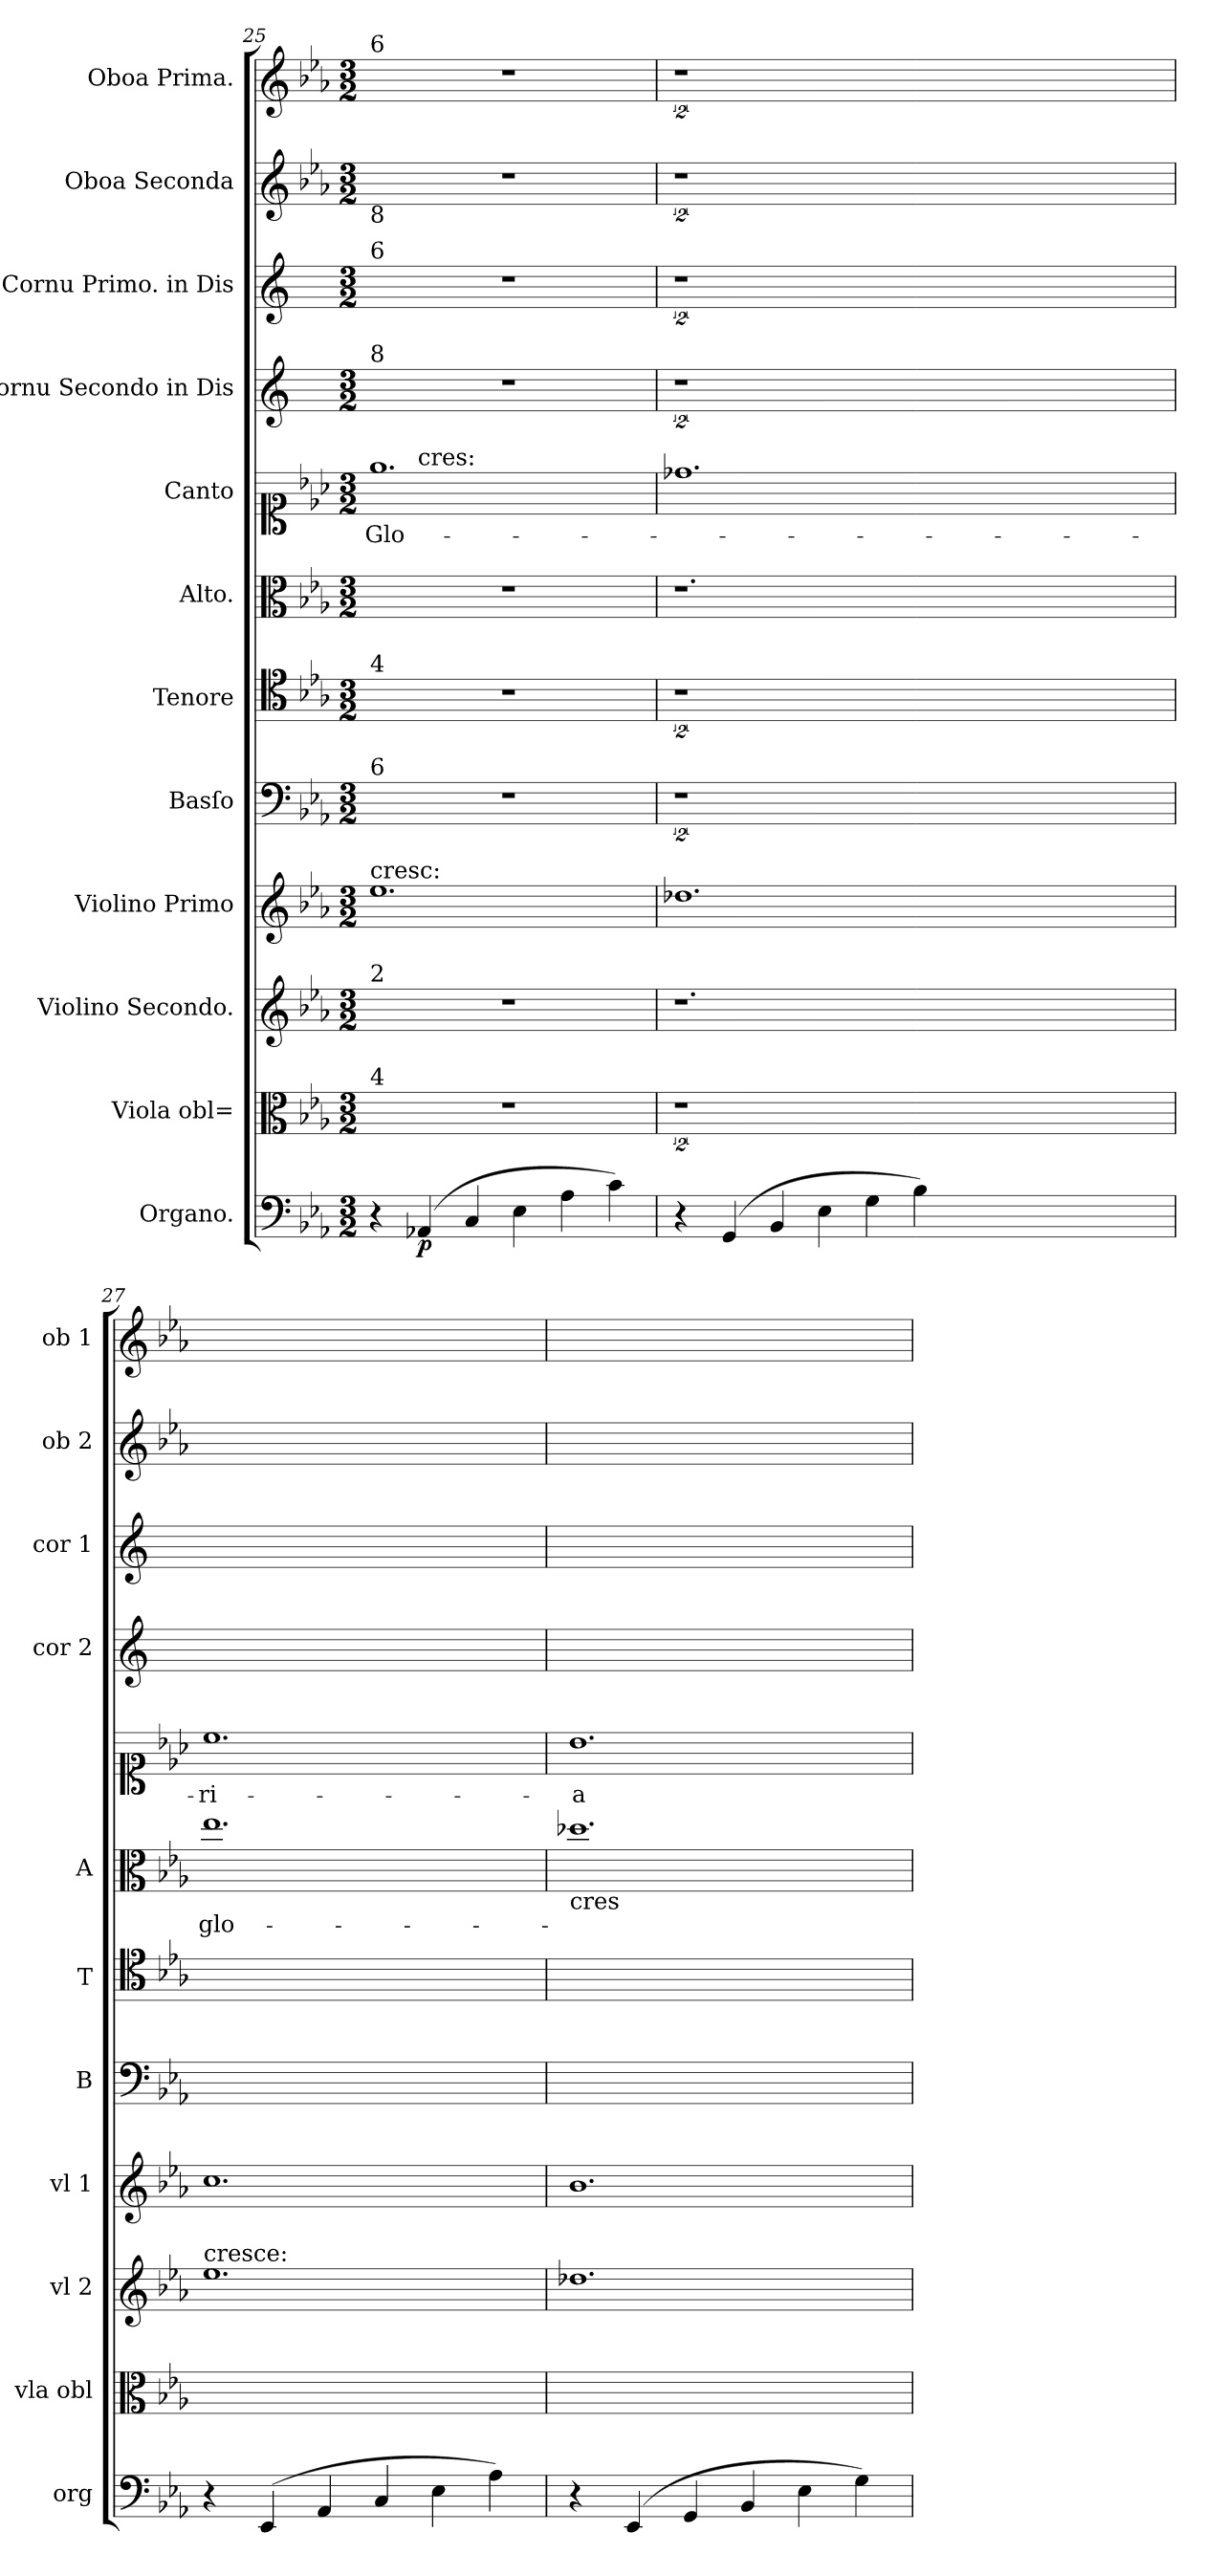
**kern	**dynam	**kern	**kern	**dynam	**kern	**dynam	**kern	**kern	**kern	**text	**kern	**text	**dynam	**kern	**kern	**kern	**kern
*part12	*part12	*part11	*part10	*part10	*part9	*part9	*part8	*part7	*part6	*part6	*part5	*part5	*part5	*part4	*part3	*part2	*part1
*staff12	*staff12	*staff11	*staff10	*staff10	*staff9	*staff9	*staff8	*staff7	*staff6	*staff6	*staff5	*staff5	*staff5	*staff4	*staff3	*staff2	*staff1
*I"Organo.	*	*I"Viola obl=	*I"Violino Secondo.	*	*I"Violino Primo	*	*I"Basſo	*I"Tenore	*I"Alto.	*	*I"Canto	*	*	*I"Cornu Secondo in Dis	*I"Cornu Primo. in Dis	*I"Oboa Seconda	*I"Oboa Prima.
*I'org	*	*I'vla obl	*I'vl 2	*	*I'vl 1	*	*I'B	*I'T	*I'A	*	*	*	*	*I'cor 2	*I'cor 1	*I'ob 2	*I'ob 1
*clefF4	*	*clefC3	*clefG2	*	*clefG2	*	*clefF4	*clefC4	*clefC3	*	*clefC1	*	*	*clefG2	*clefG2	*clefG2	*clefG2
*	*	*	*	*	*	*	*	*	*	*	*	*	*	*ITrd5c9	*ITrd5c9	*	*
*k[b-e-a-]	*	*k[b-e-a-]	*k[b-e-a-]	*	*k[b-e-a-]	*	*k[b-e-a-]	*k[b-e-a-]	*k[b-e-a-]	*	*k[b-e-a-]	*	*	*k[b-e-a-]	*k[b-e-a-]	*k[b-e-a-]	*k[b-e-a-]
*E-:	*	*E-:	*E-:	*	*E-:	*	*E-:	*E-:	*E-:	*	*E-:	*	*	*E-:	*E-:	*E-:	*E-:
*M3/2	*	*M3/2	*M3/2	*	*M3/2	*	*M3/2	*M3/2	*M3/2	*	*M3/2	*	*	*M3/2	*M3/2	*M3/2	*M3/2
=25	=25	=25	=25	=25	=25	=25	=25	=25	=25	=25	=25	=25	=25	=25	=25	=25	=25
!	!	!	!	!	!	!	!	!	!	!	!	!	!	!	!	!	!LO:TX:a:t=6
!	!	!	!	!	!	!	!	!	!	!	!	!	!	!	!	!LO:TX:b:t=8	!
!	!	!	!	!	!	!	!	!	!	!	!	!	!	!	!LO:TX:a:t=6	!	!
!	!	!	!	!	!	!	!	!	!	!	!	!	!	!LO:TX:a:t=8	!	!	!
!	!	!	!	!	!	!	!	!LO:TX:a:t=4	!	!	!	!	!	!	!	!	!
!	!	!	!	!	!	!	!LO:TX:a:t=6	!	!	!	!	!	!	!	!	!	!
!	!	!	!	!	!LO:TX:a:t=cresc&colon;	!	!	!	!	!	!	!	!	!	!	!	!
!	!	!	!LO:TX:a:t=2	!	!	!	!	!	!	!	!	!	!	!	!	!	!
!	!	!LO:TX:a:t=4	!	!	!	!	!	!	!	!	!	!	!	!	!	!	!
!	!	!	!	!	!	!	!	!	!	!	!	!	!LO:DY:a	!	!	!	!
*	*	*	*	*	*	*	*	*	*	*	*^	*	*	*	*	*	*
4r	.	1.r	1.r	.	1.ee-	p&colon;	1.r	1.r	1.r	.	1.ee-	4ryy	Glo-	p&colon;	1.r	1.r	1.r	1.r
!	!	!	!	!	!	!	!	!	!	!	!	!LO:TX:a:t=cres&colon;	!	!	!	!	!	!
(4AA-X/	p	.	.	.	.	.	.	.	.	.	.	1ryy	.	.	.	.	.	.
4C/	.	.	.	.	.	.	.	.	.	.	.	.	.	.	.	.	.	.
4E-\	.	.	.	.	.	.	.	.	.	.	.	.	.	.	.	.	.	.
4A-\	.	.	.	.	.	.	.	.	.	.	.	.	.	.	.	.	.	.
4c\)	.	.	.	.	.	.	.	.	.	.	.	4ryy	.	.	.	.	.	.
*	*	*	*	*	*	*	*	*	*	*	*v	*v	*	*	*	*	*	*
=26	=26	=26	=26	=26	=26	=26	=26	=26	=26	=26	=26	=26	=26	=26	=26	=26	=26
4r	.	2%9r	1.r	.	1.dd-X	.	2%9r	2%9r	1.r	.	1.dd-X	.	.	2%9r	2%9r	2%9r	2%9r
(4GG/	.	.	.	.	.	.	.	.	.	.	.	.	.	.	.	.	.
4BB-/	.	.	.	.	.	.	.	.	.	.	.	.	.	.	.	.	.
4E-\	.	.	.	.	.	.	.	.	.	.	.	.	.	.	.	.	.
4G\	.	.	.	.	.	.	.	.	.	.	.	.	.	.	.	.	.
4B-\)	.	.	.	.	.	.	.	.	.	.	.	.	.	.	.	.	.
0.ryy	.	.	0.ryy	.	0.ryy	.	.	.	0.ryy	.	0.ryy	.	.	.	.	.	.
=27	=27	=27	=27	=27	=27	=27	=27	=27	=27	=27	=27	=27	=27	=27	=27	=27	=27
!	!	!	!LO:TX:t=cresce&colon;	!	!	!	!	!	!	!	!	!	!	!	!	!	!
!	!	!	!	!LO:DY:a	!	!	!	!	!	!	!	!	!	!	!	!	!
4r	.	1.ryy	1.ee-	p&colon;	1.cc	.	1.ryy	1.ryy	1.ee-	glo-	1.cc	-ri-	.	1.ryy	1.ryy	1.ryy	1.ryy
(4EE-/	.	.	.	.	.	.	.	.	.	.	.	.	.	.	.	.	.
4AA-/	.	.	.	.	.	.	.	.	.	.	.	.	.	.	.	.	.
4C/	.	.	.	.	.	.	.	.	.	.	.	.	.	.	.	.	.
4E-\	.	.	.	.	.	.	.	.	.	.	.	.	.	.	.	.	.
4A-\)	.	.	.	.	.	.	.	.	.	.	.	.	.	.	.	.	.
=28	=28	=28	=28	=28	=28	=28	=28	=28	=28	=28	=28	=28	=28	=28	=28	=28	=28
!	!	!	!	!	!	!	!	!	!LO:TX:b:t=cres	!	!	!	!	!	!	!	!
4r	.	1.ryy	1.dd-X	.	1.b-	.	1.ryy	1.ryy	1.dd-X	.	1.b-	-a	.	1.ryy	1.ryy	1.ryy	1.ryy
(4EE-/	.	.	.	.	.	.	.	.	.	.	.	.	.	.	.	.	.
4GG/	.	.	.	.	.	.	.	.	.	.	.	.	.	.	.	.	.
4BB-/	.	.	.	.	.	.	.	.	.	.	.	.	.	.	.	.	.
4E-\	.	.	.	.	.	.	.	.	.	.	.	.	.	.	.	.	.
4G\)	.	.	.	.	.	.	.	.	.	.	.	.	.	.	.	.	.
=	=	=	=	=	=	=	=	=	=	=	=	=	=	=	=	=	=
*-	*-	*-	*-	*-	*-	*-	*-	*-	*-	*-	*-	*-	*-	*-	*-	*-	*-
